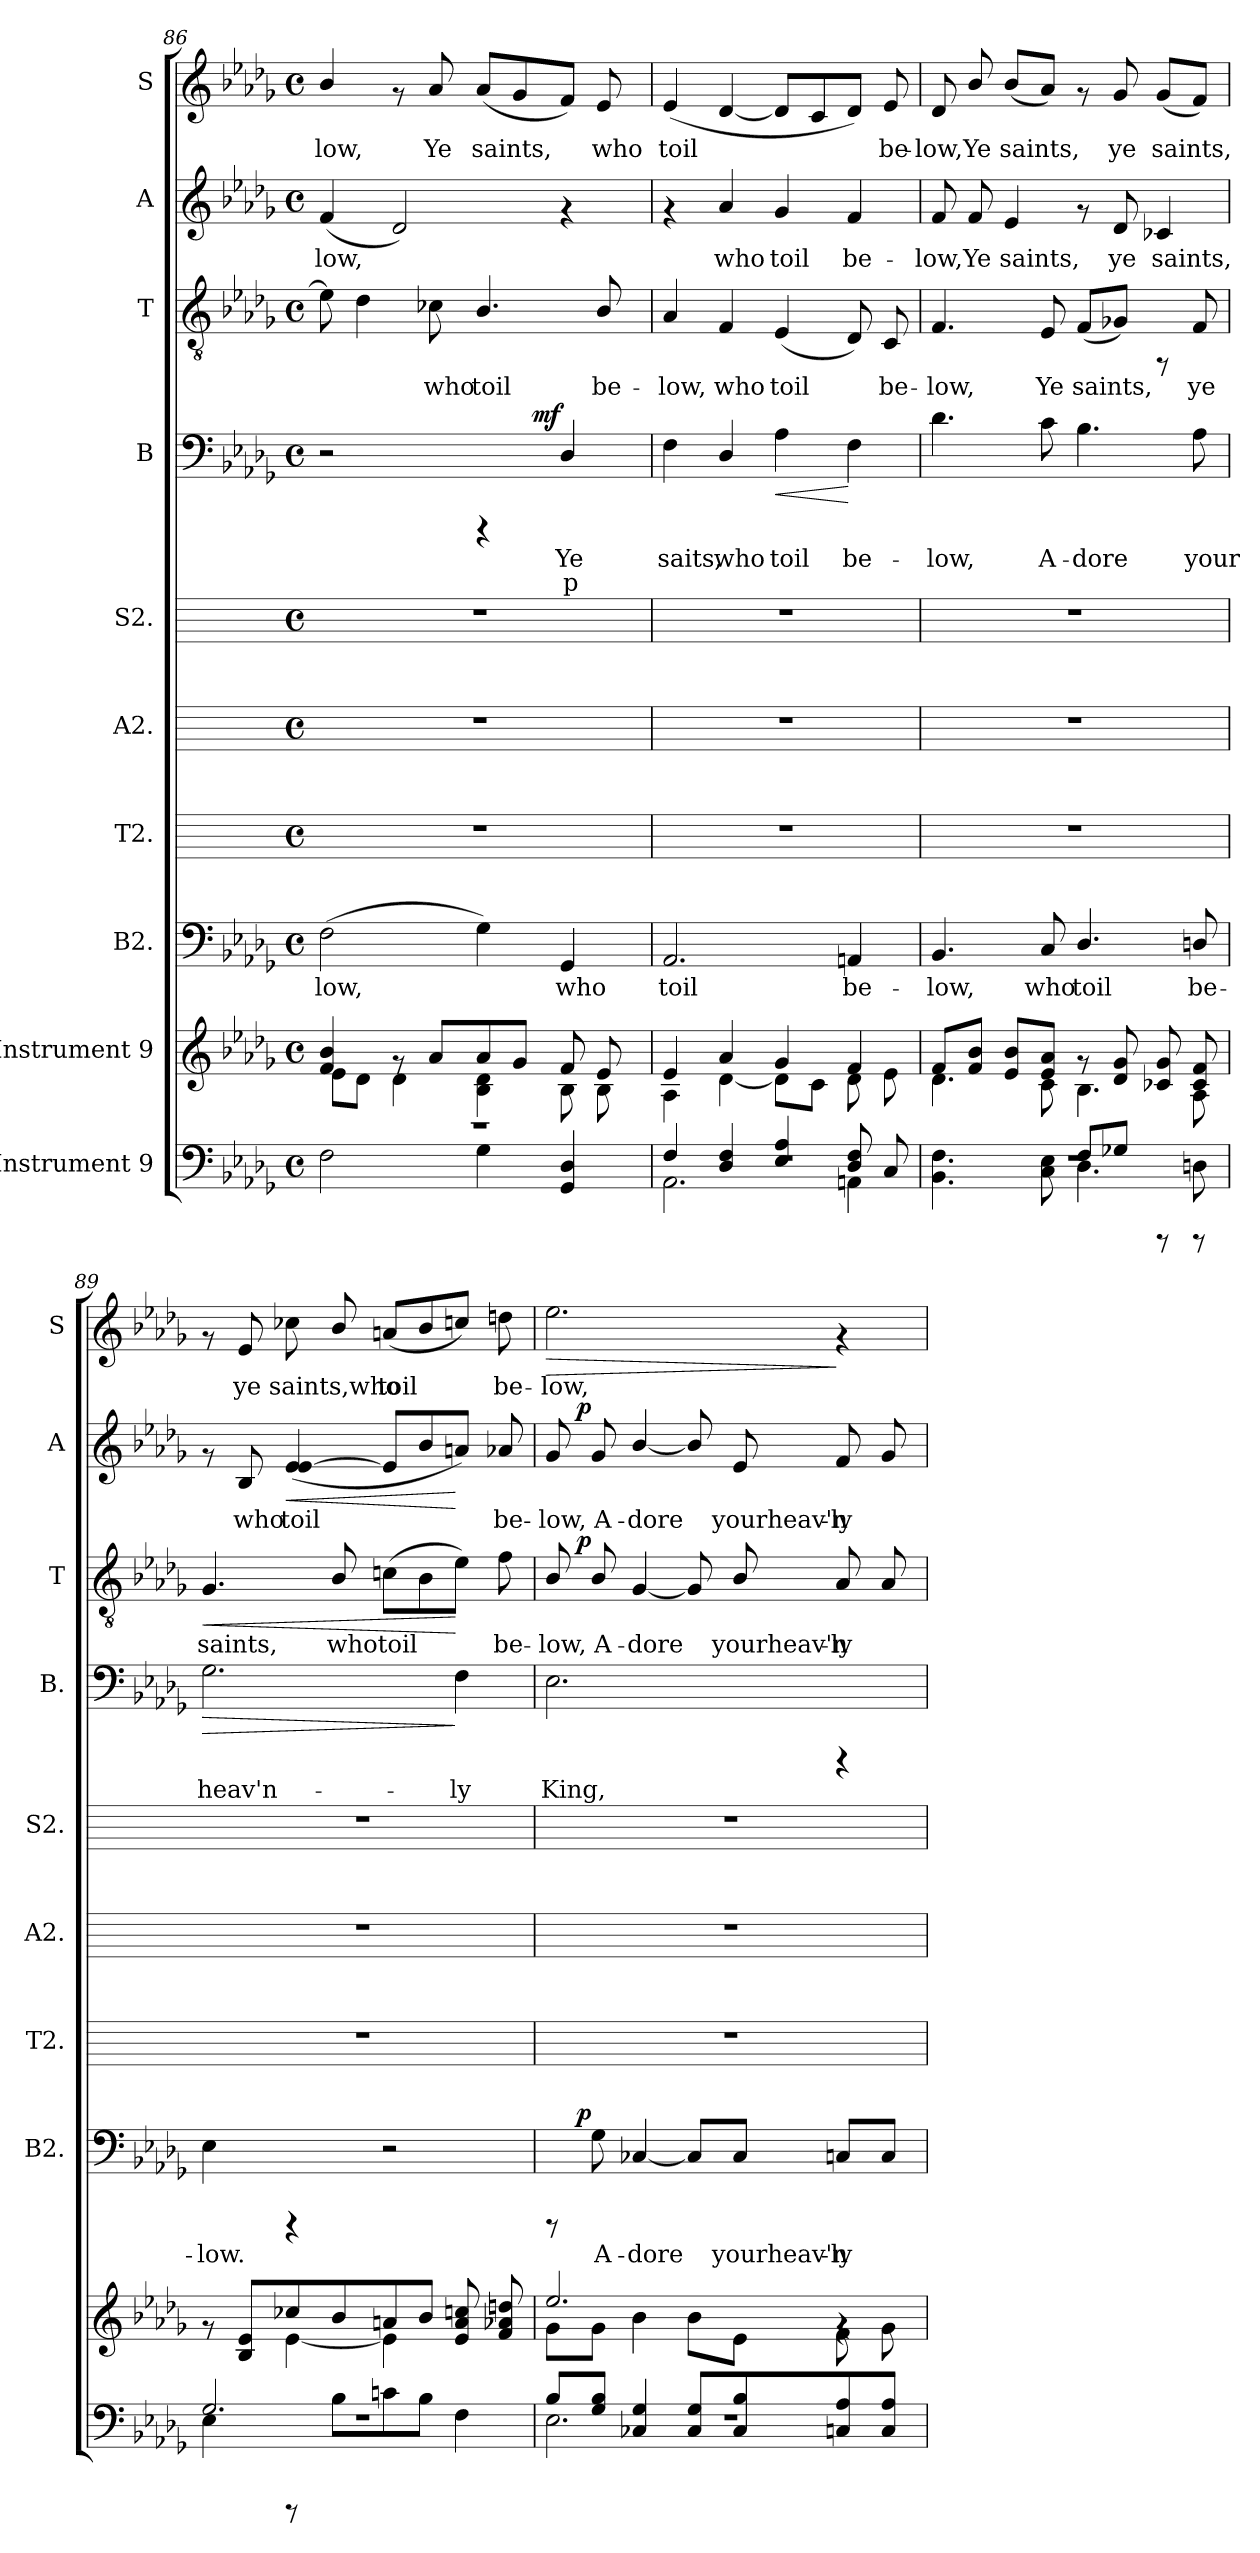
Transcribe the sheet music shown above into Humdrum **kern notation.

**kern	**kern	**kern	**text	**dynam	**kern	**kern	**kern	**kern	**text	**text	**dynam	**kern	**text	**dynam	**kern	**text	**dynam	**kern	**text	**dynam
*part10	*part9	*part8	*part8	*part8	*part7	*part6	*part5	*part4	*part4	*part4	*part4	*part3	*part3	*part3	*part2	*part2	*part2	*part1	*part1	*part1
*staff10	*staff9	*staff8	*staff8	*staff8	*staff7	*staff6	*staff5	*staff4	*staff4	*staff4	*staff4	*staff3	*staff3	*staff3	*staff2	*staff2	*staff2	*staff1	*staff1	*staff1
*I"Instrument 9	*I"Instrument 9	*I"B2.	*	*	*I"T2.	*I"A2.	*I"S2.	*I"B	*	*	*	*I"T	*	*	*I"A	*	*	*I"S	*	*
*	*	*I'B2.	*	*	*I'T2.	*I'A2.	*I'S2.	*I'B.	*	*	*	*I'T	*	*	*I'A	*	*	*I'S	*	*
*clefF4	*clefG2	*clefF4	*	*	*	*	*	*clefF4	*	*	*	*clefGv2	*	*	*clefG2	*	*	*clefG2	*	*
*k[b-e-a-d-g-]	*k[b-e-a-d-g-]	*k[b-e-a-d-g-]	*	*	*k[]	*k[]	*k[]	*k[b-e-a-d-g-]	*	*	*	*k[b-e-a-d-g-]	*	*	*k[b-e-a-d-g-]	*	*	*k[b-e-a-d-g-]	*	*
*D-:	*D-:	*D-:	*	*	*C:	*C:	*C:	*D-:	*	*	*	*D-:	*	*	*D-:	*	*	*D-:	*	*
*M4/4	*M4/4	*M4/4	*	*	*M4/4	*M4/4	*M4/4	*M4/4	*	*	*	*M4/4	*	*	*M4/4	*	*	*M4/4	*	*
*met(c)	*met(c)	*met(c)	*	*	*met(c)	*met(c)	*met(c)	*met(c)	*	*	*	*met(c)	*	*	*met(c)	*	*	*met(c)	*	*
=86	=86	=86	=86	=86	=86	=86	=86	=86	=86	=86	=86	=86	=86	=86	=86	=86	=86	=86	=86	=86
*^	*^	*	*	*	*	*	*	*	*	*	*	*	*	*	*	*	*	*	*	*
!	!	!	!	!	!LO:LY:b:cj	!	!	!	!	!	!	!	!	!	!LO:LY:b:cj	!	!	!LO:LY:b:cj	!	!	!LO:LY:b:cj	!
*	*	*	*	*	*	*	*	*	*	*^	*	*	*	*	*	*	*	*	*	*	*	*
1r	2F\	4f/ 4b-/	8e-\L	(>2F\	-low,	.	1r	1r	1r	2r	2ryy	.	.	.	8e-\]	.	.	(>4f/	-low,	.	4b-/	-low,	.
!	!	!	!	!	!	!	!	!	!	!	!	!	!	!	!	!LO:LY:b:cj	!	!	!	!	!	!	!
.	.	.	8d-\J	.	.	.	.	.	.	.	.	.	.	.	4d-\	.	.	.	.	.	.	.	.
!	!	!	!	!	!	!	!	!	!	!	!	!	!	!	!	!	!	!	!LO:LY:b:cj	!	!	!	!
.	.	8rf	4d-\	.	.	.	.	.	.	.	.	.	.	.	.	.	.	2d-/)	.	.	8rf	.	.
!	!	!	!	!	!	!	!	!	!	!	!	!	!	!	!	!LO:LY:b:cj	!	!	!	!	!	!LO:LY:b:cj	!
.	.	8a-/L	.	.	.	.	.	.	.	.	.	.	.	.	8c-X\	who	.	.	.	.	8a-/	Ye	.
!	!	!	!	!	!LO:LY:b:cj	!	!	!	!	!	!	!	!	!	!	!LO:LY:b:cj	!	!	!	!	!	!LO:LY:b:cj	!
.	4G-\	8a-/	4B-\ 4d-\	4G-\)	.	.	.	.	.	4rCCC	8ryy	.	.	.	4.B-/	toil	.	.	.	.	(<8a-/L	saints,	.
!	!	!	!	!	!	!	!	!	!	!	!	!	!	!	!	!	!	!	!	!	!	!LO:LY:b:cj	!
.	.	8g-/J	.	.	.	.	.	.	.	.	32.ryy	.	.	.	.	.	.	.	.	.	8g-/	.	.
!	!	!	!	!	!	!	!	!	!	!	!	!	!	!LO:DY:a	!	!	!	!	!	!	!	!	!
.	.	.	.	.	.	.	.	.	.	.	4ryy	.	.	mf	.	.	.	.	.	.	.	.	.
!	!	!	!	!	!LO:LY:b:cj	!	!	!	!	!	!	!LO:LY:b:cj	!LO:LY:b:cj	!	!	!	!	!	!	!	!	!LO:LY:b:cj	!
.	4D-/ 4GG-/	8f/	8B-\	4GG-/	who	.	.	.	.	4D-/	.	Ye	p	.	.	.	.	4rf	.	.	8f/J)	.	.
!	!	!	!	!	!	!	!	!	!	!	!	!	!	!	!	!LO:LY:b:cj	!	!	!	!	!	!LO:LY:b:cj	!
.	.	8e-/	8B-\	.	.	.	.	.	.	.	.	.	.	.	8B-/	be-	.	.	.	.	8e-/	who	.
.	.	.	.	.	.	.	.	.	.	.	16ryy	.	.	.	.	.	.	.	.	.	.	.	.
.	.	.	.	.	.	.	.	.	.	.	64ryy	.	.	.	.	.	.	.	.	.	.	.	.
!!LO:PB:g=z
=87	=87	=87	=87	=87	=87	=87	=87	=87	=87	=87	=87	=87	=87	=87	=87	=87	=87	=87	=87	=87	=87	=87	=87
*	*^	*	*	*	*	*	*	*	*	*	*	*	*	*	*	*	*	*	*	*	*	*	*
!	!	!	!	!	!	!LO:LY:b:cj	!	!	!	!	!	!	!LO:LY:b:cj	!	!	!	!LO:LY:b:cj	!	!	!	!	!	!LO:LY:b:cj	!
*	*	*	*	*	*	*	*	*	*	*	*v	*v	*	*	*	*	*	*	*	*	*	*	*	*
1r	4F/	2.AA-\	4e-/	4A-\	2.AA-/	toil	.	1r	1r	1r	4F\	saits,	.	.	4A-/	-low,	.	4rf	.	.	(>4e-/	toil	.
!	!	!	!	!	!	!	!	!	!	!	!	!LO:LY:b:cj	!	!	!	!LO:LY:b:cj	!	!	!LO:LY:b:cj	!	!	!LO:LY:b:cj	!
.	4D-/ 4F/	.	4a-/	[<4d-\	.	.	.	.	.	.	4D-/	who	.	.	4F/	who	.	4a-/	who	.	[<4d-/	.	.
!	!	!	!	!	!	!	!	!	!	!	!	!LO:LY:b:cj	!	!LO:HP:b	!	!LO:LY:b:cj	!	!	!LO:LY:b:cj	!	!	!LO:LY:b:cj	!
.	4A-/ 4E-/	.	4g-/	8d-\L]	.	.	.	.	.	.	4A-\	toil	.	<	(<4E-/	toil	.	4g-/	toil	.	8d-/L]	.	.
!	!	!	!	!	!	!	!	!	!	!	!	!	!	!	!	!	!	!	!	!	!	!LO:LY:b:cj	!
.	.	.	.	8c\J	.	.	.	.	.	.	.	.	.	.	.	.	.	.	.	.	8c/	.	.
!	!	!	!	!	!	!LO:LY:b:cj	!	!	!	!	!	!LO:LY:b:cj	!	!	!	!LO:LY:b:cj	!	!	!LO:LY:b:cj	!	!	!LO:LY:b:cj	!
.	8F/ 8D-/	4AAn\	4f/	8d-\	4AAn/	be-	.	.	.	.	4F\	be-	.	[	8D-/)	.	.	4f/	be-	.	8d-/J)	.	.
!	!	!	!	!	!	!	!	!	!	!	!	!	!	!	!	!LO:LY:b:cj	!	!	!	!	!	!LO:LY:b:cj	!
.	8C/	.	.	8e-\	.	.	.	.	.	.	.	.	.	.	8C/	be-	.	.	.	.	8e-/	be-	.
=88	=88	=88	=88	=88	=88	=88	=88	=88	=88	=88	=88	=88	=88	=88	=88	=88	=88	=88	=88	=88	=88	=88	=88
!	!	!	!	!	!	!LO:LY:b:cj	!	!	!	!	!	!LO:LY:b:cj	!	!	!	!LO:LY:b:cj	!	!	!LO:LY:b:cj	!	!	!LO:LY:b:cj	!
1r	2ryy	4.BB-\ 4.F\	8f/L	4.d-\	4.BB-/	-low,	.	1r	1r	1r	4.d-\	-low,	.	.	4.F/	-low,	.	8f/	-low,	.	8d-/	-low,	.
!	!	!	!	!	!	!	!	!	!	!	!	!	!	!	!	!	!	!	!LO:LY:b:cj	!	!	!LO:LY:b:cj	!
.	.	.	8f/ 8b-/J	.	.	.	.	.	.	.	.	.	.	.	.	.	.	8f/	Ye	.	8b-/	Ye	.
!	!	!	!	!	!	!	!	!	!	!	!	!	!	!	!	!	!	!	!LO:LY:b:cj	!	!	!LO:LY:b:cj	!
.	.	.	8e-/ 8b-/L	.	.	.	.	.	.	.	.	.	.	.	.	.	.	4e-/	saints,	.	(<8b-/L	saints,	.
!	!	!	!	!	!	!LO:LY:b:cj	!	!	!	!	!	!LO:LY:b:cj	!	!	!	!LO:LY:b:cj	!	!	!	!	!	!LO:LY:b:cj	!
.	.	8E-\ 8C\	8e-/ 8a-/J	8c\	8C/	who	.	.	.	.	8c\	A-	.	.	8E-/	Ye	.	.	.	.	8a-/J)	.	.
!	!	!	!	!	!	!LO:LY:b:cj	!	!	!	!	!	!LO:LY:b:cj	!	!	!	!LO:LY:b:cj	!	!	!	!	!	!	!
.	8F/L	4.D-\	8rf	4.B-\	4.D-/	toil	.	.	.	.	4.B-\	-dore	.	.	(<8F/L	saints,	.	8rf	.	.	8rf	.	.
!	!	!	!	!	!	!	!	!	!	!	!	!	!	!	!	!LO:LY:b:cj	!	!	!LO:LY:b:cj	!	!	!LO:LY:b:cj	!
.	8G-X/J	.	8d-/ 8g-/	.	.	.	.	.	.	.	.	.	.	.	8G-X/J)	.	.	8d-/	ye	.	8g-/	ye	.
!	!	!	!	!	!	!	!	!	!	!	!	!	!	!	!	!	!	!	!LO:LY:b:cj	!	!	!LO:LY:b:cj	!
.	8rCCC	.	8g-/ 8c-X/	.	.	.	.	.	.	.	.	.	.	.	8rFF	.	.	4c-X/	saints,	.	(<8g-/L	saints,	.
!	!	!	!	!	!	!LO:LY:b:cj	!	!	!	!	!	!LO:LY:b:cj	!	!	!	!LO:LY:b:cj	!	!	!	!	!	!LO:LY:b:cj	!
.	8rCCC	8Dn\	8f/ 8c-/	8A-\	8Dn/	be-	.	.	.	.	8A-\	your	.	.	8F/	ye	.	.	.	.	8f/J)	.	.
=89	=89	=89	=89	=89	=89	=89	=89	=89	=89	=89	=89	=89	=89	=89	=89	=89	=89	=89	=89	=89	=89	=89	=89
!	!	!	!	!	!	!LO:LY:b:cj	!	!	!	!	!	!LO:LY:b:cj	!	!LO:HP:b	!	!LO:LY:b:cj	!LO:HP:b	!	!	!	!	!	!
1r	2.G-/	4E-\	8rf	4ryy	4E-\	-low.	.	1r	1r	1r	2.G-\	heav'n-	.	>	4.G-/	saints,	<	8rf	.	.	8rf	.	.
!	!	!	!	!	!	!	!	!	!	!	!	!	!	!	!	!	!	!	!LO:LY:b:cj	!	!	!LO:LY:b:cj	!
.	.	.	8B-/ 8e-/L	.	.	.	.	.	.	.	.	.	.	.	.	.	.	8B-/	who	.	8e-/	ye	.
!	!	!	!	!	!	!	!	!	!	!	!	!	!	!	!	!	!	!	!LO:LY:b:cj	!LO:HP:b	!	!LO:LY:b:cj	!
.	.	8rAAAA	8cc-X/	[<4e-\	4rCCC	.	.	.	.	.	.	.	.	.	.	.	.	(<4e-/ [>4e-/	toil	<	8cc-X\	saints,who	.
!	!	!	!	!	!	!	!	!	!	!	!	!	!	!	!	!LO:LY:b:cj	!	!	!	!	!	!LO:LY:b:cj	!
.	.	8B-\L	8b-/	.	.	.	.	.	.	.	.	.	.	.	8B-/	who	.	.	.	.	8b-/	.	.
!	!	!	!	!	!	!	!	!	!	!	!	!	!	!	!	!LO:LY:b:cj	!	!	!LO:LY:b:cj	!	!	!LO:LY:b:cj	!
.	.	8cn\	8an/	4e-\]	2r	.	.	.	.	.	.	.	.	.	(>8cn\L	toil	.	8e-/L]	.	.	(<8an/L	toil	.
!	!	!	!	!	!	!	!	!	!	!	!	!	!	!	!	!LO:LY:b:cj	!	!	!LO:LY:b:cj	!	!	!LO:LY:b:cj	!
.	.	8B-\J	8b-/J	.	.	.	.	.	.	.	.	.	.	.	8B-\	.	.	8b-/	.	.	8b-/	.	.
!	!	!	!	!	!	!	!	!	!	!	!	!LO:LY:b:cj	!	!	!	!LO:LY:b:cj	!	!	!LO:LY:b:cj	!	!	!LO:LY:b:cj	!
.	4ryy	4F\	8ccn/ 8a/ 8e-/	4ryy	.	.	.	.	.	.	4F\	-ly	.	]	8e-\J)	.	[	8an/J)	.	[	8ccn/J)	.	.
!	!	!	!	!	!	!	!	!	!	!	!	!	!	!	!	!LO:LY:b:cj	!	!	!LO:LY:b:cj	!	!	!LO:LY:b:cj	!
.	.	.	8ddn/ 8a-X/ 8f/	.	.	.	.	.	.	.	.	.	.	.	8f\	be-	.	8a-X/	be-	.	8ddn\	be-	.
!!LO:LB:g=z
=90	=90	=90	=90	=90	=90	=90	=90	=90	=90	=90	=90	=90	=90	=90	=90	=90	=90	=90	=90	=90	=90	=90	=90
!	!	!	!	!	!	!	!	!	!	!	!	!LO:LY:b:cj	!	!	!	!LO:LY:b:cj	!	!	!LO:LY:b:cj	!	!	!LO:LY:b:cj	!LO:HP:b
*	*	*	*	*	*^	*	*	*	*	*	*	*	*	*	*^	*	*	*^	*	*	*	*	*
1r	8B-/L	2.E-\	2.ee-/	8g-\L	8rCCC	16.ryy	.	.	1r	1r	1r	2.E-\	King,	.	.	8B-/	16.ryy	-low,	.	8g-/	16.ryy	-low,	.	2.ee-\	-low,	>
!	!	!	!	!	!	!	!	!LO:DY:a	!	!	!	!	!	!	!	!	!	!	!LO:DY:a	!	!	!	!LO:DY:a	!	!	!
.	.	.	.	.	.	2ryy	.	p	.	.	.	.	.	.	.	.	2ryy	.	p	.	2ryy	.	p	.	.	.
!	!	!	!	!	!	!	!LO:LY:b:cj	!	!	!	!	!	!	!	!	!	!	!LO:LY:b:cj	!	!	!	!LO:LY:b:cj	!	!	!	!
.	8B-/ 8G-/J	.	.	8g-\J	8G-\	.	A-	.	.	.	.	.	.	.	.	8B-/	.	A-	.	8g-/	.	A-	.	.	.	.
!	!	!	!	!	!	!	!LO:LY:b:cj	!	!	!	!	!	!	!	!	!	!	!LO:LY:b:cj	!	!	!	!LO:LY:b:cj	!	!	!	!
.	4G-/ 4C-X/	.	.	4b-\	[<4C-X/	.	-dore	.	.	.	.	.	.	.	.	[<4G-/	.	-dore	.	[<4b-/	.	-dore	.	.	.	.
!	!	!	!	!	!	!	!LO:LY:b:cj	!	!	!	!	!	!	!	!	!	!	!LO:LY:b:cj	!	!	!	!LO:LY:b:cj	!	!	!	!
.	8C-/ 8G-/L	.	.	8b-\L	8C-/L]	.	.	.	.	.	.	.	.	.	.	8G-/]	.	.	.	8b-/]	.	.	.	.	.	.
.	.	.	.	.	.	4ryy	.	.	.	.	.	.	.	.	.	.	4ryy	.	.	.	4ryy	.	.	.	.	.
!	!	!	!	!	!	!	!LO:LY:b:cj	!	!	!	!	!	!	!	!	!	!	!LO:LY:b:cj	!	!	!	!LO:LY:b:cj	!	!	!	!
.	8C-/ 8B-/	.	.	8e-\J	8C-/J	.	yourheav'n-	.	.	.	.	.	.	.	.	8B-/	.	yourheav'n-	.	8e-/	.	yourheav'n-	.	.	.	.
!	!	!	!	!	!	!	!LO:LY:b:cj	!	!	!	!	!	!	!	!	!	!	!LO:LY:b:cj	!	!	!	!LO:LY:b:cj	!	!	!	!
.	8Cn/ 8A-/	4ryy	4rf	8f\	8Cn/L	.	-ly	.	.	.	.	4rCCC	.	.	.	8A-/	.	-ly	.	8f/	.	-ly-	.	4rf	.	]
.	.	.	.	.	.	8ryy	.	.	.	.	.	.	.	.	.	.	8ryy	.	.	.	8ryy	.	.	.	.	.
!	!	!	!	!	!	!	!LO:LY:b:cj	!	!	!	!	!	!	!	!	!	!	!LO:LY:b:cj	!	!	!	!LO:LY:b:cj	!	!	!	!
.	8A-/ 8C/J	.	.	8g-\	8C/J	.	.	.	.	.	.	.	.	.	.	8A-/	.	.	.	8g-/	.	--	.	.	.	.
.	.	.	.	.	.	32ryy	.	.	.	.	.	.	.	.	.	.	32ryy	.	.	.	32ryy	.	.	.	.	.
*v	*v	*v	*	*	*v	*v	*	*	*	*	*	*	*	*	*	*v	*v	*	*	*v	*v	*	*	*	*	*
*	*v	*v	*	*	*	*	*	*	*	*	*	*	*	*	*	*	*	*	*	*	*
=	=	=	=	=	=	=	=	=	=	=	=	=	=	=	=	=	=	=	=	=
*-	*-	*-	*-	*-	*-	*-	*-	*-	*-	*-	*-	*-	*-	*-	*-	*-	*-	*-	*-	*-
